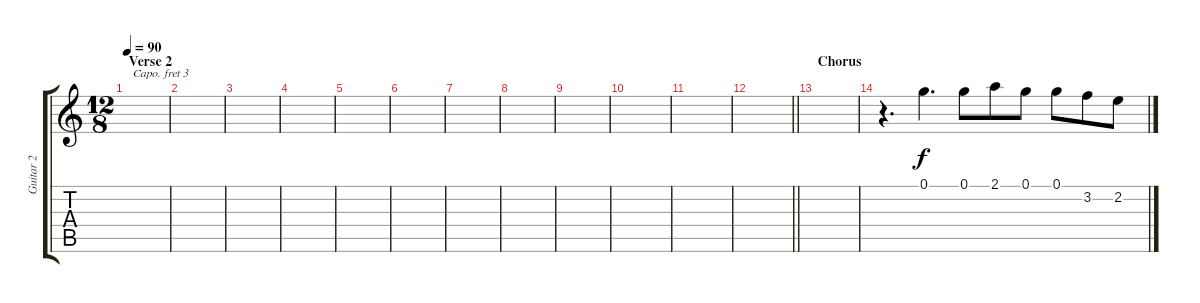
\track ("Guitar 2" "Guitar 2") {instrument acousticguitarsteel}
\staff {score tabs}
\capo 3
\tuning (E4 B3 G3 D3 A2 E2) {hide}
\ts (12 8)
\section ("" "Verse 2")
\tempo 90
\clef g2
\ks c
|
|
|
|
|
|
|
|
|
|
|
\barLineRight lightlight
|
\section ("" "Chorus")
|
r.4{d} 0.1.4{d volume 13} 0.1.8 2.1.8 0.1.8{volume 11} 0.1.8 3.2.8 2.2.8
